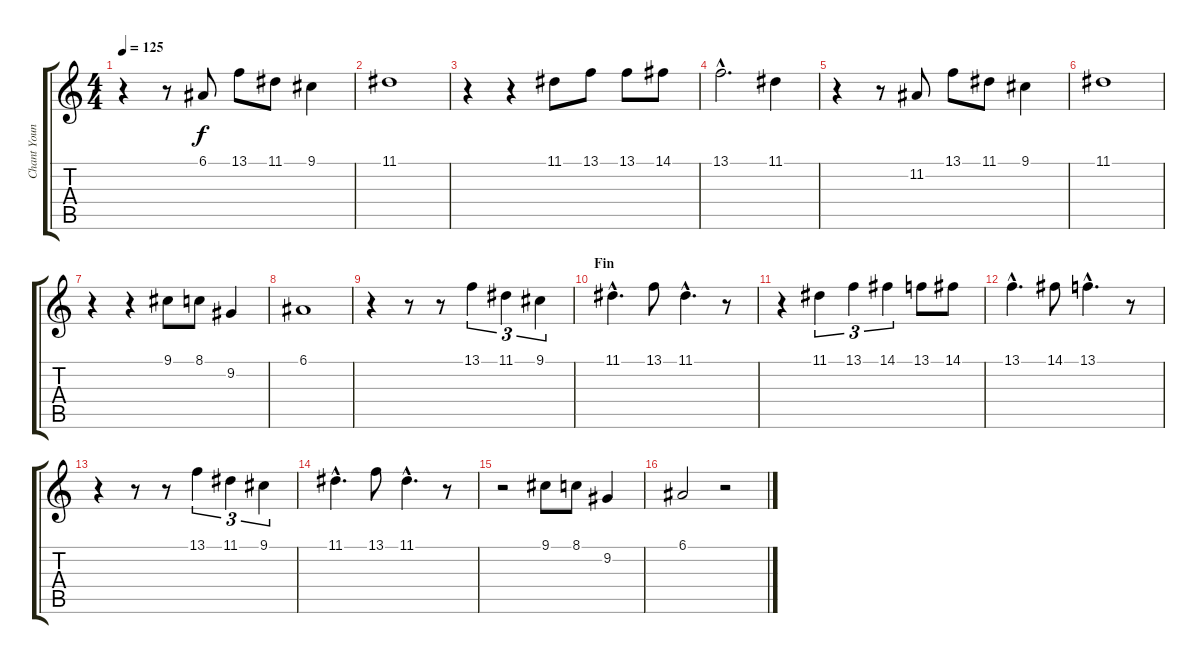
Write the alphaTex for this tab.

\track ("Chant Younes" "Chant Youn") {instrument piccolo}
\staff {score tabs}
\tuning (E4 B3 G3 D3 A2 E2) {hide}
\ts (4 4)
\tempo 125
\clef g2
\ks c
r.4{dy f} r.8 6.1.8 13.1.8 11.1.8 9.1.4 |
11.1.1 |
r.4 r.4 11.1.8 13.1.8 13.1.8 14.1.8 |
13.1{hac}.2{d} 11.1.4 |
r.4 r.8 11.2.8 13.1.8 11.1.8 9.1.4 |
11.1.1 |
r.4 r.4 9.1.8 8.1.8 9.2.4 |
6.1.1 |
r.4 r.8 r.8 13.1.4{tu (3 2)} 11.1.4{tu (3 2)} 9.1.4{tu (3 2)} |
\section ("" "Fin")
11.1{hac}.4{d} 13.1.8 11.1{hac}.4{d} r.8 |
r.4 11.1.4{tu (3 2)} 13.1.4{tu (3 2)} 14.1.4{tu (3 2)} 13.1.8 14.1.8 |
13.1{hac}.4{d} 14.1.8 13.1{hac}.4{d} r.8 |
r.4 r.8 r.8 13.1.4{tu (3 2)} 11.1.4{tu (3 2)} 9.1.4{tu (3 2)} |
11.1{hac}.4{d} 13.1.8 11.1{hac}.4{d} r.8 |
r.2 9.1.8 8.1.8 9.2.4 |
6.1.2 r.2
